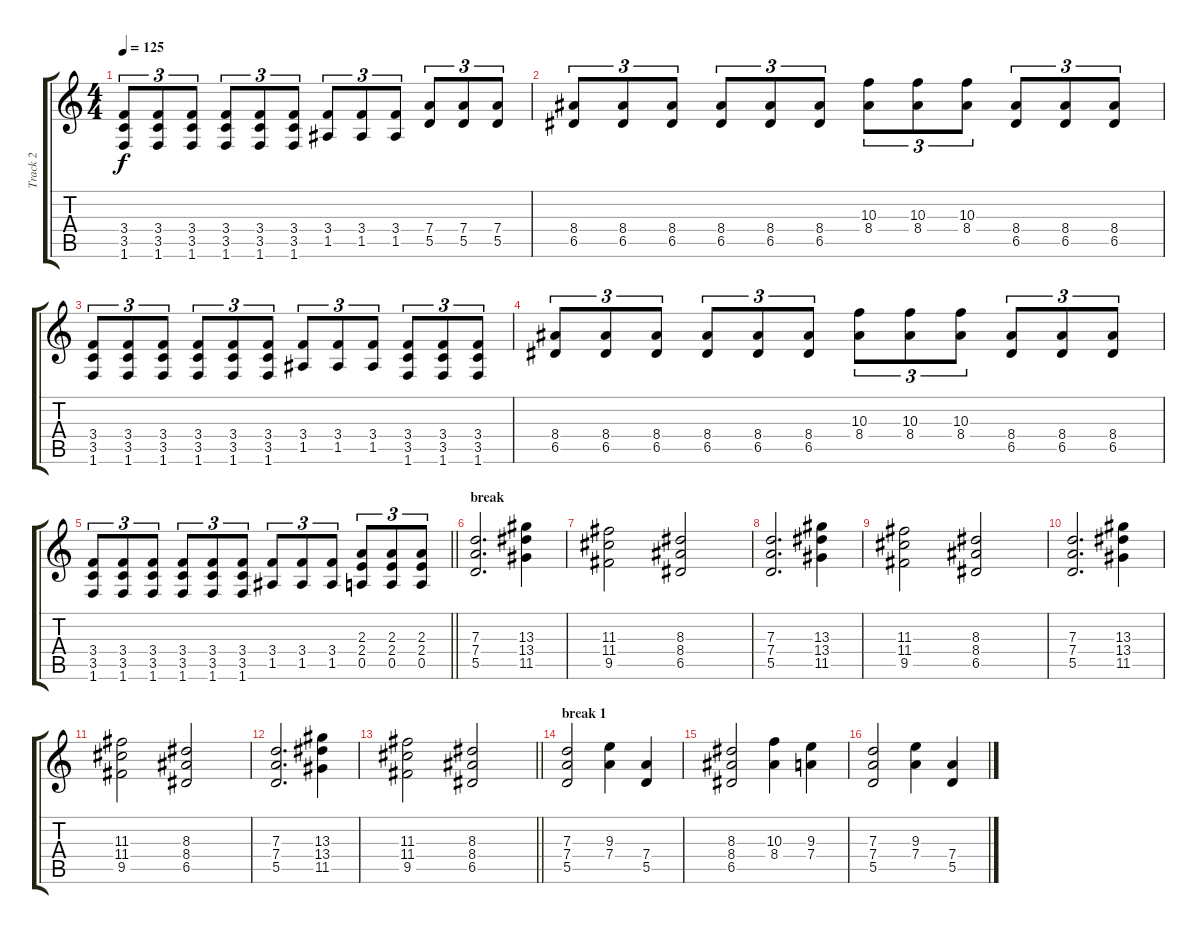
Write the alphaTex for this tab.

\track ("Track 2" "Track 2") {instrument distortionguitar}
\staff {score tabs}
\tuning (E4 B3 G3 D3 A2 E2) {hide}
\ts (4 4)
\tempo 125
\clef g2
\ks c
(3.4 3.5 1.6).8{tu (3 2) dy f} (3.4 3.5 1.6).8{tu (3 2)} (3.4 3.5 1.6).8{tu (3 2)} (3.4 3.5 1.6).8{tu (3 2)} (3.4 3.5 1.6).8{tu (3 2)} (3.4 3.5 1.6).8{tu (3 2)} (3.4 1.5).8{tu (3 2)} (3.4 1.5).8{tu (3 2)} (3.4 1.5).8{tu (3 2)} (7.4 5.5).8{tu (3 2)} (7.4 5.5).8{tu (3 2)} (7.4 5.5).8{tu (3 2)} |
(8.4 6.5).8{tu (3 2)} (8.4 6.5).8{tu (3 2)} (8.4 6.5).8{tu (3 2)} (8.4 6.5).8{tu (3 2)} (8.4 6.5).8{tu (3 2)} (8.4 6.5).8{tu (3 2)} (10.3 8.4).8{tu (3 2)} (10.3 8.4).8{tu (3 2)} (10.3 8.4).8{tu (3 2)} (8.4 6.5).8{tu (3 2)} (8.4 6.5).8{tu (3 2)} (8.4 6.5).8{tu (3 2)} |
(3.4 3.5 1.6).8{tu (3 2)} (3.4 3.5 1.6).8{tu (3 2)} (3.4 3.5 1.6).8{tu (3 2)} (3.4 3.5 1.6).8{tu (3 2)} (3.4 3.5 1.6).8{tu (3 2)} (3.4 3.5 1.6).8{tu (3 2)} (3.4 1.5).8{tu (3 2)} (3.4 1.5).8{tu (3 2)} (3.4 1.5).8{tu (3 2)} (3.4 3.5 1.6).8{tu (3 2)} (3.4 3.5 1.6).8{tu (3 2)} (3.4 3.5 1.6).8{tu (3 2)} |
(8.4 6.5).8{tu (3 2)} (8.4 6.5).8{tu (3 2)} (8.4 6.5).8{tu (3 2)} (8.4 6.5).8{tu (3 2)} (8.4 6.5).8{tu (3 2)} (8.4 6.5).8{tu (3 2)} (10.3 8.4).8{tu (3 2)} (10.3 8.4).8{tu (3 2)} (10.3 8.4).8{tu (3 2)} (8.4 6.5).8{tu (3 2)} (8.4 6.5).8{tu (3 2)} (8.4 6.5).8{tu (3 2)} |
\barLineRight lightlight
(3.4 3.5 1.6).8{tu (3 2)} (3.4 3.5 1.6).8{tu (3 2)} (3.4 3.5 1.6).8{tu (3 2)} (3.4 3.5 1.6).8{tu (3 2)} (3.4 3.5 1.6).8{tu (3 2)} (3.4 3.5 1.6).8{tu (3 2)} (3.4 1.5).8{tu (3 2)} (3.4 1.5).8{tu (3 2)} (3.4 1.5).8{tu (3 2)} (2.3 2.4 0.5).8{tu (3 2)} (2.3 2.4 0.5).8{tu (3 2)} (2.3 2.4 0.5).8{tu (3 2)} |
\section ("" "break")
(7.3 7.4 5.5).2{d} (13.3 13.4 11.5).4 |
(11.3 11.4 9.5).2 (8.3 8.4 6.5).2 |
(7.3 7.4 5.5).2{d} (13.3 13.4 11.5).4 |
(11.3 11.4 9.5).2 (8.3 8.4 6.5).2 |
(7.3 7.4 5.5).2{d} (13.3 13.4 11.5).4 |
(11.3 11.4 9.5).2 (8.3 8.4 6.5).2 |
(7.3 7.4 5.5).2{d} (13.3 13.4 11.5).4 |
\barLineRight lightlight
(11.3 11.4 9.5).2 (8.3 8.4 6.5).2 |
\section ("" "break 1")
(7.3 7.4 5.5).2 (9.3 7.4).4 (7.4 5.5).4 |
(8.3 8.4 6.5).2 (10.3 8.4).4 (9.3 7.4).4 |
(7.3 7.4 5.5).2 (9.3 7.4).4 (7.4 5.5).4
